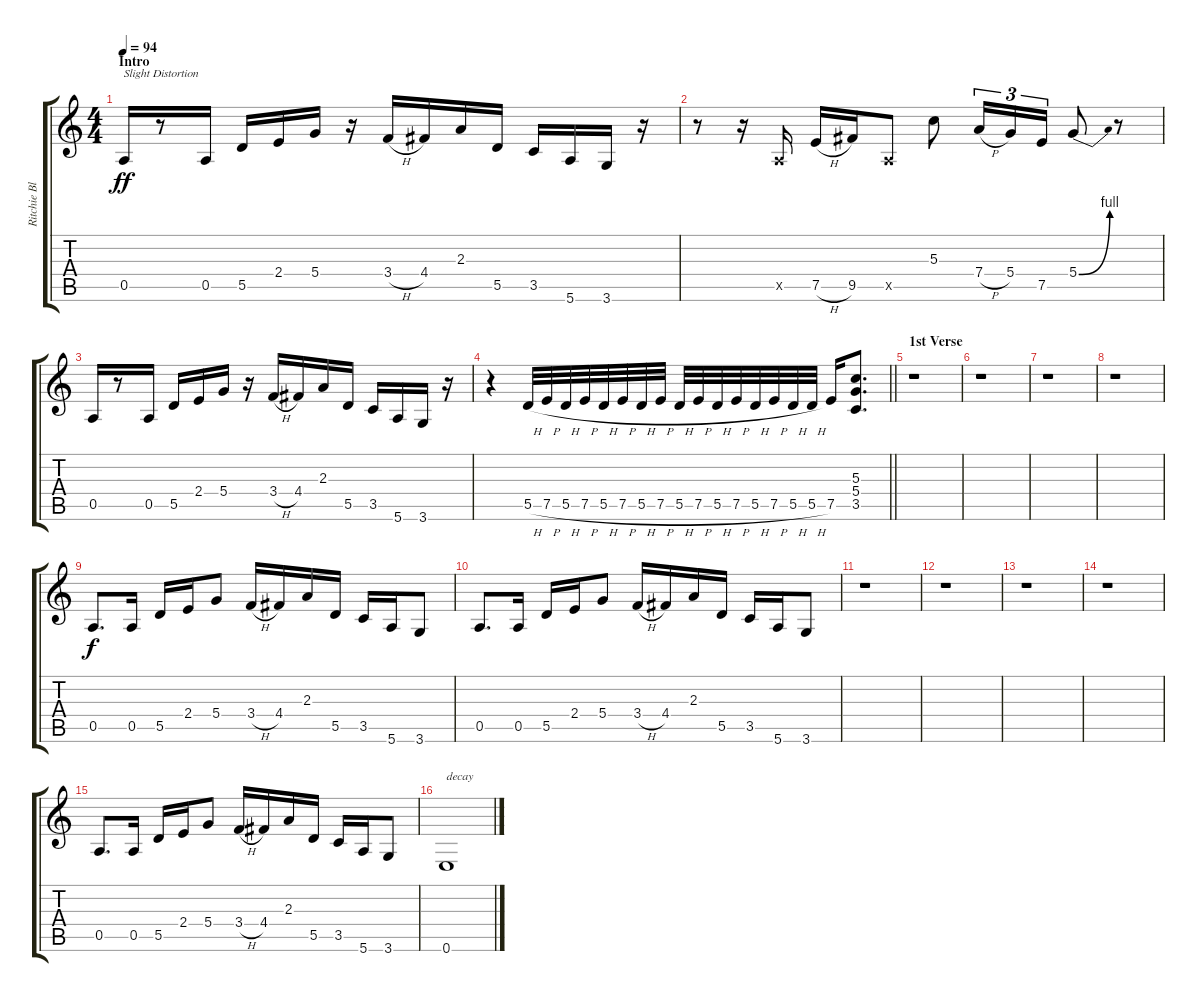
\track ("Ritchie Blackmore (Lead)" "Ritchie Bl") {instrument overdrivenguitar}
\staff {score tabs}
\tuning (E4 B3 G3 D3 A2 E2) {hide}
\ts (4 4)
\section ("" "Intro")
\tempo 94
\clef g2
\ks c
0.5.16{txt "Slight Distortion" dy ff instrument electricguitarclean} r.8 0.5.16 5.5.16 2.4.16 5.4.16 r.16 3.4{h}.16 4.4.16 2.3.16 5.5.16 3.5.16 5.6.16 3.6.16 r.16 |
r.8 r.16 0.5{x}.16 7.5{h}.16 9.5.16 0.5{x}.8 5.3.8 7.4{h}.16{tu (3 2)} 5.4.16{tu (3 2)} 7.5.16{tu (3 2)} 5.4{be (bend 0 0 60 4)}.8 r.8 |
0.5.16 r.8 0.5.16 5.5.16 2.4.16 5.4.16 r.16 3.4{h}.16 4.4.16 2.3.16 5.5.16 3.5.16 5.6.16 3.6.16 r.16 |
\barLineRight lightlight
r.4 5.5{h}.32 7.5{h}.32 5.5{h}.32 7.5{h}.32 5.5{h}.32 7.5{h}.32 5.5{h}.32 7.5{h}.32 5.5{h}.32 7.5{h}.32 5.5{h}.32 7.5{h}.32 5.5{h}.32 7.5{h}.32 5.5{h}.32 5.5{h}.32 7.5.16 (5.3 5.4 3.5).8{d} |
\section ("" "1st Verse")
r.1 |
r.1 |
r.1 |
r.1 |
0.5.8{d dy f instrument overdrivenguitar} 0.5.16 5.5.16 2.4.16 5.4.8 3.4{h}.16 4.4.16 2.3.16 5.5.16 3.5.16 5.6.16 3.6.8 |
0.5.8{d} 0.5.16 5.5.16 2.4.16 5.4.8 3.4{h}.16 4.4.16 2.3.16 5.5.16 3.5.16 5.6.16 3.6.8 |
r.1 |
r.1 |
r.1 |
r.1 |
0.5.8{d} 0.5.16 5.5.16 2.4.16 5.4.8 3.4{h}.16 4.4.16 2.3.16 5.5.16 3.5.16 5.6.16 3.6.8 |
0.6.1{txt "decay" volume 0}
